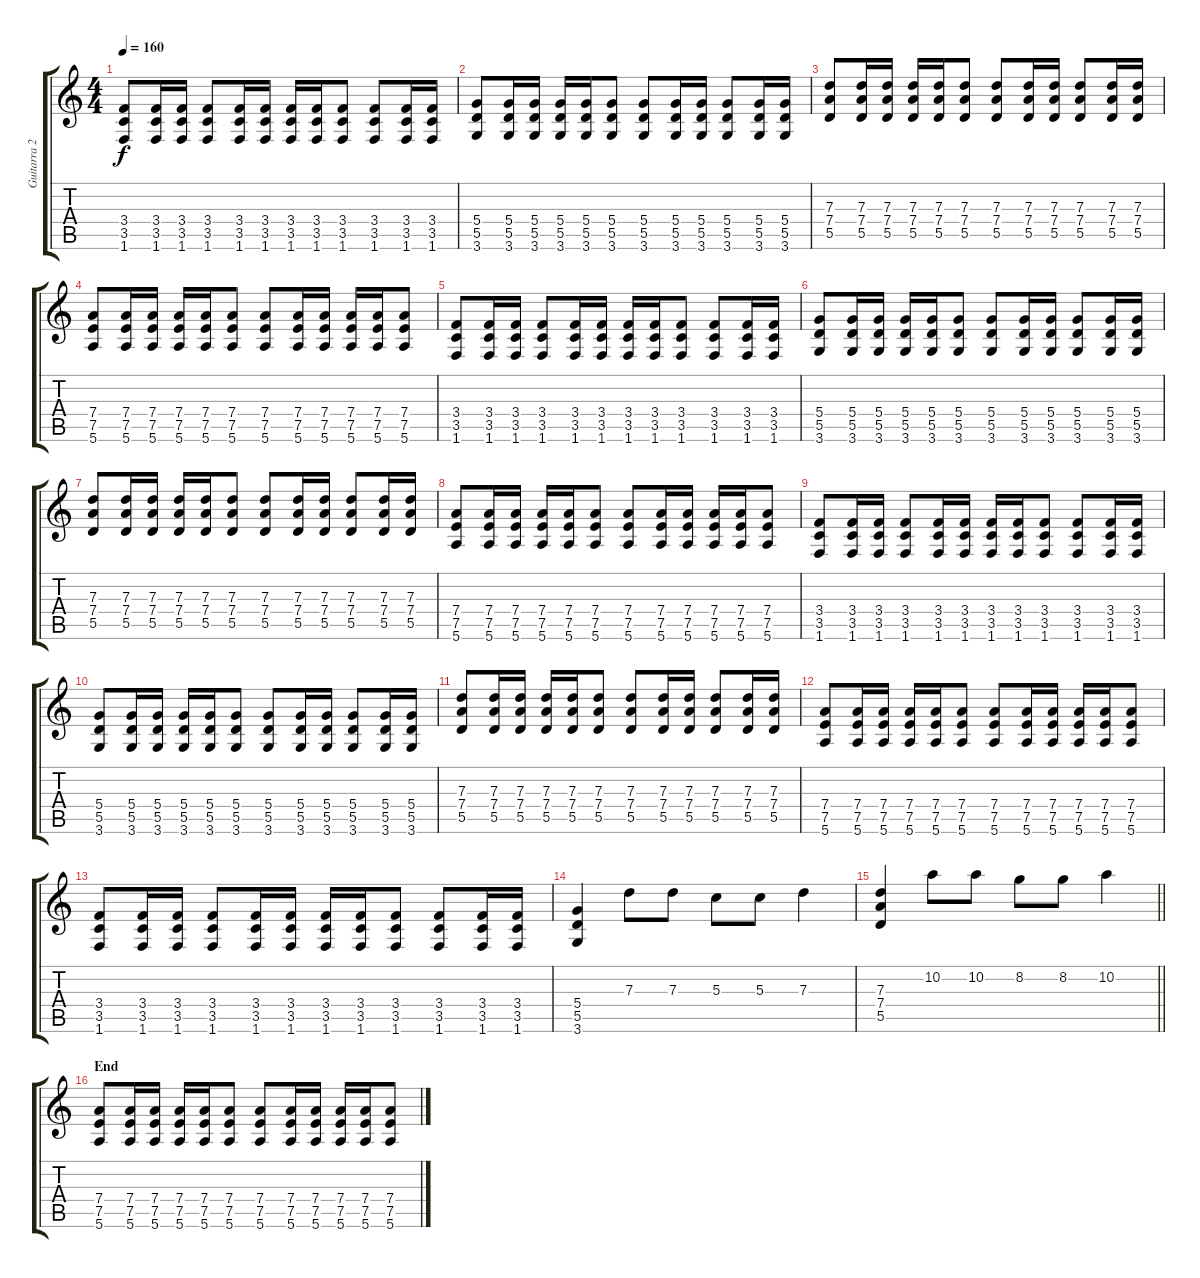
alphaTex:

\track ("Guitarra 2 - Erik" "Guitarra 2") {instrument distortionguitar}
\staff {score tabs}
\tuning (E4 B3 G3 D3 A2 E2) {hide}
\ts (4 4)
\tempo 160
\clef g2
\ks c
(3.4 3.5 1.6).8{dy f} (3.4 3.5 1.6).16 (3.4 3.5 1.6).16 (3.4 3.5 1.6).8 (3.4 3.5 1.6).16 (3.4 3.5 1.6).16 (3.4 3.5 1.6).16 (3.4 3.5 1.6).16 (3.4 3.5 1.6).8 (3.4 3.5 1.6).8 (3.4 3.5 1.6).16 (3.4 3.5 1.6).16 |
(5.4 5.5 3.6).8 (5.4 5.5 3.6).16 (5.4 5.5 3.6).16 (5.4 5.5 3.6).16 (5.4 5.5 3.6).16 (5.4 5.5 3.6).8 (5.4 5.5 3.6).8 (5.4 5.5 3.6).16 (5.4 5.5 3.6).16 (5.4 5.5 3.6).8 (5.4 5.5 3.6).16 (5.4 5.5 3.6).16 |
(7.3 7.4 5.5).8 (7.3 7.4 5.5).16 (7.3 7.4 5.5).16 (7.3 7.4 5.5).16 (7.3 7.4 5.5).16 (7.3 7.4 5.5).8 (7.3 7.4 5.5).8 (7.3 7.4 5.5).16 (7.3 7.4 5.5).16 (7.3 7.4 5.5).8 (7.3 7.4 5.5).16 (7.3 7.4 5.5).16 |
(7.4 7.5 5.6).8 (7.4 7.5 5.6).16 (7.4 7.5 5.6).16 (7.4 7.5 5.6).16 (7.4 7.5 5.6).16 (7.4 7.5 5.6).8 (7.4 7.5 5.6).8 (7.4 7.5 5.6).16 (7.4 7.5 5.6).16 (7.4 7.5 5.6).16 (7.4 7.5 5.6).16 (7.4 7.5 5.6).8 |
(3.4 3.5 1.6).8 (3.4 3.5 1.6).16 (3.4 3.5 1.6).16 (3.4 3.5 1.6).8 (3.4 3.5 1.6).16 (3.4 3.5 1.6).16 (3.4 3.5 1.6).16 (3.4 3.5 1.6).16 (3.4 3.5 1.6).8 (3.4 3.5 1.6).8 (3.4 3.5 1.6).16 (3.4 3.5 1.6).16 |
(5.4 5.5 3.6).8 (5.4 5.5 3.6).16 (5.4 5.5 3.6).16 (5.4 5.5 3.6).16 (5.4 5.5 3.6).16 (5.4 5.5 3.6).8 (5.4 5.5 3.6).8 (5.4 5.5 3.6).16 (5.4 5.5 3.6).16 (5.4 5.5 3.6).8 (5.4 5.5 3.6).16 (5.4 5.5 3.6).16 |
(7.3 7.4 5.5).8 (7.3 7.4 5.5).16 (7.3 7.4 5.5).16 (7.3 7.4 5.5).16 (7.3 7.4 5.5).16 (7.3 7.4 5.5).8 (7.3 7.4 5.5).8 (7.3 7.4 5.5).16 (7.3 7.4 5.5).16 (7.3 7.4 5.5).8 (7.3 7.4 5.5).16 (7.3 7.4 5.5).16 |
(7.4 7.5 5.6).8 (7.4 7.5 5.6).16 (7.4 7.5 5.6).16 (7.4 7.5 5.6).16 (7.4 7.5 5.6).16 (7.4 7.5 5.6).8 (7.4 7.5 5.6).8 (7.4 7.5 5.6).16 (7.4 7.5 5.6).16 (7.4 7.5 5.6).16 (7.4 7.5 5.6).16 (7.4 7.5 5.6).8 |
(3.4 3.5 1.6).8 (3.4 3.5 1.6).16 (3.4 3.5 1.6).16 (3.4 3.5 1.6).8 (3.4 3.5 1.6).16 (3.4 3.5 1.6).16 (3.4 3.5 1.6).16 (3.4 3.5 1.6).16 (3.4 3.5 1.6).8 (3.4 3.5 1.6).8 (3.4 3.5 1.6).16 (3.4 3.5 1.6).16 |
(5.4 5.5 3.6).8 (5.4 5.5 3.6).16 (5.4 5.5 3.6).16 (5.4 5.5 3.6).16 (5.4 5.5 3.6).16 (5.4 5.5 3.6).8 (5.4 5.5 3.6).8 (5.4 5.5 3.6).16 (5.4 5.5 3.6).16 (5.4 5.5 3.6).8 (5.4 5.5 3.6).16 (5.4 5.5 3.6).16 |
(7.3 7.4 5.5).8 (7.3 7.4 5.5).16 (7.3 7.4 5.5).16 (7.3 7.4 5.5).16 (7.3 7.4 5.5).16 (7.3 7.4 5.5).8 (7.3 7.4 5.5).8 (7.3 7.4 5.5).16 (7.3 7.4 5.5).16 (7.3 7.4 5.5).8 (7.3 7.4 5.5).16 (7.3 7.4 5.5).16 |
(7.4 7.5 5.6).8 (7.4 7.5 5.6).16 (7.4 7.5 5.6).16 (7.4 7.5 5.6).16 (7.4 7.5 5.6).16 (7.4 7.5 5.6).8 (7.4 7.5 5.6).8 (7.4 7.5 5.6).16 (7.4 7.5 5.6).16 (7.4 7.5 5.6).16 (7.4 7.5 5.6).16 (7.4 7.5 5.6).8 |
(3.4 3.5 1.6).8 (3.4 3.5 1.6).16 (3.4 3.5 1.6).16 (3.4 3.5 1.6).8 (3.4 3.5 1.6).16 (3.4 3.5 1.6).16 (3.4 3.5 1.6).16 (3.4 3.5 1.6).16 (3.4 3.5 1.6).8 (3.4 3.5 1.6).8 (3.4 3.5 1.6).16 (3.4 3.5 1.6).16 |
(5.4 5.5 3.6).4 7.3.8 7.3.8 5.3.8 5.3.8 7.3.4 |
\barLineRight lightlight
(7.3 7.4 5.5).4 10.2.8 10.2.8 8.2.8 8.2.8 10.2.4 |
\section ("" "End")
(7.4 7.5 5.6).8 (7.4 7.5 5.6).16 (7.4 7.5 5.6).16 (7.4 7.5 5.6).16 (7.4 7.5 5.6).16 (7.4 7.5 5.6).8 (7.4 7.5 5.6).8 (7.4 7.5 5.6).16 (7.4 7.5 5.6).16 (7.4 7.5 5.6).16 (7.4 7.5 5.6).16 (7.4 7.5 5.6).8
